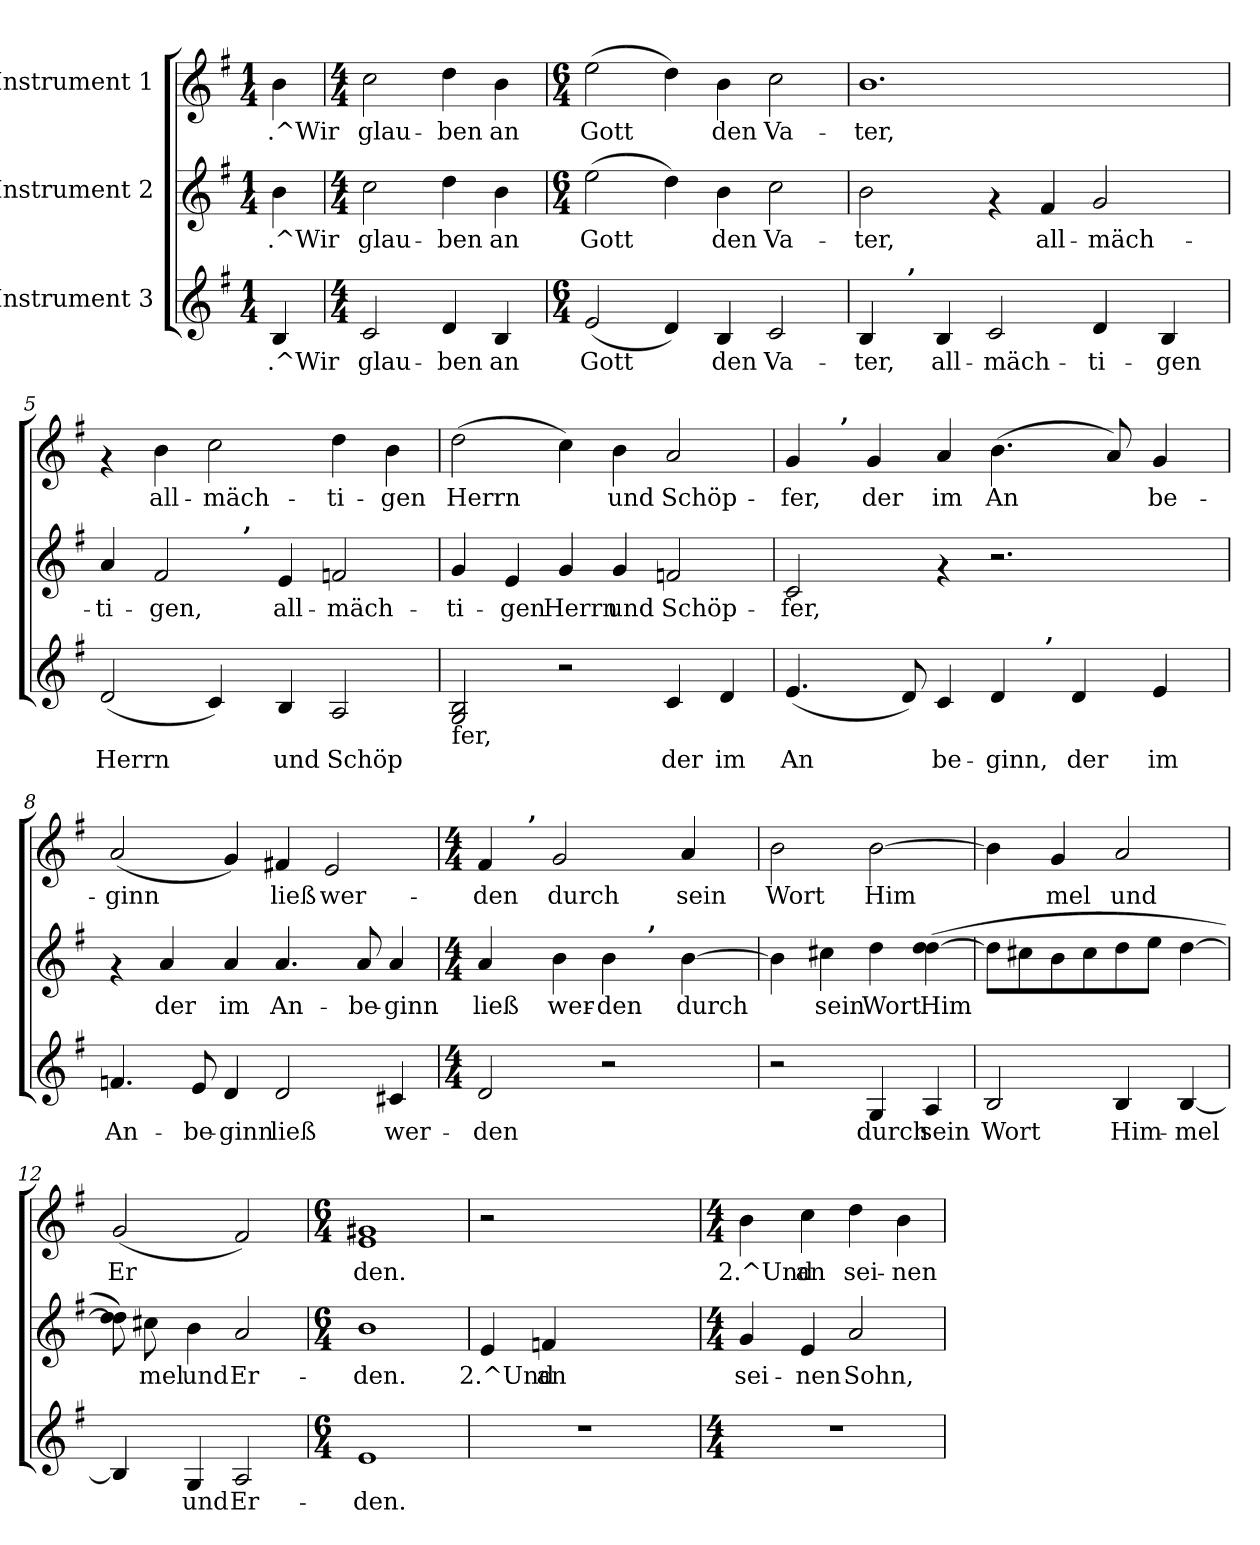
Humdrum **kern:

**kern	**text	**kern	**text	**kern	**text
*part3	*part3	*part2	*part2	*part1	*part1
*staff3	*staff3	*staff2	*staff2	*staff1	*staff1
*I"Instrument 3	*	*I"Instrument 2	*	*I"Instrument 1	*
!!LO:PB:g=z
*stria5	*	*stria5	*	*stria5	*
*clefG2	*	*clefG2	*	*clefG2	*
*k[f#]	*	*k[f#]	*	*k[f#]	*
*G:	*	*G:	*	*G:	*
*M1/4	*	*M1/4	*	*M1/4	*
=1	=1	=1	=1	=1	=1
!	!LO:LY:b:rj	!	!LO:LY:b:rj	!	!LO:LY:b:rj
4B/	.^Wir	4b\	.^Wir	4b\	.^Wir
=2	=2	=2	=2	=2	=2
*M4/4	*	*M4/4	*	*M4/4	*
!	!LO:LY:b:rj	!	!LO:LY:b:rj	!	!LO:LY:b:rj
2c/	glau-	2cc\	glau-	2cc\	glau-
!	!LO:LY:b:rj	!	!LO:LY:b:rj	!	!LO:LY:b:rj
4d/	-ben	4dd\	-ben	4dd\	-ben
!	!LO:LY:b:rj	!	!LO:LY:b:rj	!	!LO:LY:b:rj
4B/	an	4b\	an	4b\	an
=3	=3	=3	=3	=3	=3
*M6/4	*	*M6/4	*	*M6/4	*
!	!LO:LY:b:rj	!	!LO:LY:b:rj	!	!LO:LY:b:rj
(<2e/	Gott	(>2ee\	Gott	(>2ee\	Gott
!	!LO:LY:b:rj	!	!LO:LY:b:rj	!	!LO:LY:b:rj
4d/)	.	4dd\)	.	4dd\)	.
!	!LO:LY:b:rj	!	!LO:LY:b:rj	!	!LO:LY:b:rj
4B/	den	4b\	den	4b\	den
!	!LO:LY:b:rj	!	!LO:LY:b:rj	!	!LO:LY:b:rj
2c/	Va-	2cc\	Va-	2cc\	Va-
=4	=4	=4	=4	=4	=4
!	!LO:LY:b:rj	!	!LO:LY:b:rj	!	!LO:LY:b:rj
*^	*	*	*	*	*
4B/	8ryy	-ter,	2b\	-ter,	1.b	-ter,
.	32ryy	.	.	.	.	.
!	!LO:TX:a:B:t=,	!	!	!	!	!
.	1ryy	.	.	.	.	.
!	!	!LO:LY:b:rj	!	!	!	!
4B/	.	all-	.	.	.	.
!	!	!LO:LY:b:rj	!	!	!	!
2c/	.	-mäch-	4rf	.	.	.
!	!	!	!	!LO:LY:b:rj	!	!
.	.	.	4f#/	all-	.	.
!	!	!LO:LY:b:rj	!	!LO:LY:b:rj	!	!
4d/	.	-ti-	2g/	-mäch-	.	.
.	4ryy	.	.	.	.	.
!	!	!LO:LY:b:rj	!	!	!	!
4B/	.	-gen	.	.	.	.
.	16.ryy	.	.	.	.	.
=5	=5	=5	=5	=5	=5	=5
!	!	!LO:LY:b:rj	!	!LO:LY:b:rj	!	!
*v	*v	*	*^	*	*	*
(<2d/	Herrn	4a/	2ryy	-ti-	4rf	.
!	!	!	!	!LO:LY:b:rj	!	!LO:LY:b:rj
.	.	2f#/	.	-gen,	4b\	all-
!	!LO:LY:b:rj	!	!	!	!	!LO:LY:b:rj
4c/)	.	.	8ryy	.	2cc\	-mäch-
!	!	!	!LO:TX:a:B:t=,	!	!	!
.	.	.	2..ryy	.	.	.
!	!LO:LY:b:rj	!	!	!LO:LY:b:rj	!	!
4B/	und	4e/	.	all-	.	.
!	!LO:LY:b:rj	!	!	!LO:LY:b:rj	!	!LO:LY:b:rj
2A/	Schöp-	2fn/	.	-mäch-	4dd\	-ti-
!	!	!	!	!	!	!LO:LY:b:rj
.	.	.	.	.	4b\	-gen
!!LO:LB:g=z
=6	=6	=6	=6	=6	=6	=6
!LO:TX:b:t=fer,	!	!	!	!	!	!
!	!LO:LY:b:rj	!	!	!LO:LY:b:rj	!	!LO:LY:b:rj
*	*	*v	*v	*	*	*
2B/ 2G/	--	4g/	-ti-	(>2dd\	Herrn
!	!	!	!LO:LY:b:rj	!	!
.	.	4e/	-gen	.	.
!	!	!	!LO:LY:b:rj	!	!LO:LY:b:rj
2r	.	4g/	Herrn	4cc\)	.
!	!	!	!LO:LY:b:rj	!	!LO:LY:b:rj
.	.	4g/	und	4b\	und
!	!LO:LY:b:rj	!	!LO:LY:b:rj	!	!LO:LY:b:rj
4c/	-der	2fn/	Schöp-	2a/	Schöp-
!	!LO:LY:b:rj	!	!	!	!
4d/	im	.	.	.	.
=7	=7	=7	=7	=7	=7
!	!LO:LY:b:rj	!	!LO:LY:b:rj	!	!LO:LY:b:rj
*^	*	*	*	*^	*
(<4.e/	2ryy	An-	2c/	-fer,	4g/	8ryy	-fer,
.	.	.	.	.	.	32.ryy	.
!	!	!	!	!	!	!LO:TX:a:B:t=,	!
.	.	.	.	.	.	1ryy	.
!	!	!	!	!	!	!	!LO:LY:b:rj
.	.	.	.	.	4g/	.	der
!	!	!LO:LY:b:rj	!	!	!	!	!
8d/)	.	--	.	.	.	.	.
!	!	!LO:LY:b:rj	!	!	!	!	!LO:LY:b:rj
4c/	4ryy	-be-	4rf	.	4a/	.	im
!	!	!LO:LY:b:rj	!	!	!	!	!LO:LY:b:rj
4d/	8ryy	-ginn,	2.r	.	(>4.b\	.	An-
.	32.ryy	.	.	.	.	.	.
!	!LO:TX:a:B:t=,	!	!	!	!	!	!
.	2ryy	.	.	.	.	.	.
!	!	!LO:LY:b:rj	!	!	!	!	!
4d/	.	der	.	.	.	.	.
!	!	!	!	!	!	!	!LO:LY:b:rj
.	.	.	.	.	8a/)	.	--
.	.	.	.	.	.	4ryy	.
!	!	!LO:LY:b:rj	!	!	!	!	!LO:LY:b:rj
4e/	.	im	.	.	4g/	.	-be-
.	16ryy	.	.	.	.	16ryy	.
.	64ryy	.	.	.	.	64ryy	.
=8	=8	=8	=8	=8	=8	=8	=8
!	!	!LO:LY:b:rj	!	!	!	!	!LO:LY:b:rj
*v	*v	*	*	*	*v	*v	*
4.fn/	An-	4rf	.	(<2a/	-ginn
!	!	!	!LO:LY:b:rj	!	!
.	.	4a/	der	.	.
!	!LO:LY:b:rj	!	!	!	!
8e/	-be-	.	.	.	.
!	!LO:LY:b:rj	!	!LO:LY:b:rj	!	!LO:LY:b:rj
4d/	-ginn	4a/	im	4g/)	.
!	!LO:LY:b:rj	!	!LO:LY:b:rj	!	!LO:LY:b:rj
2d/	ließ	4.a/	An-	4f#X/	ließ
!	!	!	!	!	!LO:LY:b:rj
.	.	.	.	2e/	wer-
!	!	!	!LO:LY:b:rj	!	!
.	.	8a/	-be-	.	.
!	!LO:LY:b:rj	!	!LO:LY:b:rj	!	!
4c#X/	wer-	4a/	-ginn	.	.
!!LO:LB:g=z
=9	=9	=9	=9	=9	=9
*M4/4	*	*M4/4	*	*M4/4	*
!	!LO:LY:b:rj	!	!LO:LY:b:rj	!	!LO:LY:b:rj
*	*	*^	*	*^	*
2d/	-den	4a/	2ryy	ließ	4f#/	8ryy	-den
.	.	.	.	.	.	32.ryy	.
!	!	!	!	!	!	!LO:TX:a:B:t=,	!
.	.	.	.	.	.	2ryy	.
!	!	!	!	!LO:LY:b:rj	!	!	!LO:LY:b:rj
.	.	4b\	.	wer-	2g/	.	durch
!	!	!	!	!LO:LY:b:rj	!	!	!
2r	.	4b\	8ryy	-den	.	.	.
.	.	.	32ryy	.	.	.	.
!	!	!	!LO:TX:a:B:t=,	!	!	!	!
.	.	.	4ryy	.	.	.	.
.	.	.	.	.	.	4ryy	.
!	!	!	!	!LO:LY:b:rj	!	!	!LO:LY:b:rj
.	.	[>4b\	.	durch	4a/	.	sein
.	.	.	16.ryy	.	.	.	.
.	.	.	.	.	.	16ryy	.
.	.	.	.	.	.	64ryy	.
=10	=10	=10	=10	=10	=10	=10	=10
!	!	!	!	!LO:LY:b:rj	!	!	!LO:LY:b:rj
*	*	*v	*v	*	*	*	*
*	*	*	*	*v	*v	*
2r	.	4b\]	.	2b\	Wort
!	!	!	!LO:LY:b:rj	!	!
.	.	4cc#X\	sein	.	.
!	!LO:LY:b:rj	!	!LO:LY:b:rj	!	!LO:LY:b:rj
4G/	durch	4dd\	Wort	[>2b\	Him-
!	!LO:LY:b:rj	!	!LO:LY:b:rj	!	!
4A/	sein	(>4dd\ [>4dd\	Him-	.	.
=11	=11	=11	=11	=11	=11
!	!LO:LY:b:rj	!	!LO:LY:b:rj	!	!LO:LY:b:rj
2B/	Wort	8dd\L]	--	4b\]	--
!	!	!	!LO:LY:b:rj	!	!
.	.	8cc#X\	--	.	.
!	!	!	!LO:LY:b:rj	!	!LO:LY:b:rj
.	.	8b\	--	4g/	-mel
!	!	!	!LO:LY:b:rj	!	!
.	.	8cc#\	--	.	.
!	!LO:LY:b:rj	!	!LO:LY:b:rj	!	!LO:LY:b:rj
4B/	Him-	8dd\	--	2a/	und
!	!	!	!LO:LY:b:rj	!	!
.	.	8ee\J	--	.	.
!	!LO:LY:b:rj	!	!LO:LY:b:rj	!	!
[<4B/	-mel	[>4dd\	--	.	.
=12	=12	=12	=12	=12	=12
!	!LO:LY:b:rj	!	!LO:LY:b:rj	!	!LO:LY:b:rj
4B/]	.	8dd\ 8dd\])	--	(<2g/	Er-
!	!	!	!LO:LY:b:rj	!	!
.	.	8cc#X\	-mel	.	.
!	!LO:LY:b:rj	!	!LO:LY:b:rj	!	!
4G/	und	4b\	und	.	.
!	!LO:LY:b:rj	!	!LO:LY:b:rj	!	!LO:LY:b:rj
2A/	Er-	2a/	Er-	2f#/)	--
=13	=13	=13	=13	=13	=13
*M6/4	*	*M6/4	*	*M6/4	*
!	!LO:LY:b:rj	!	!LO:LY:b:rj	!	!LO:LY:b:rj
1e	-den.	1b	-den.	1g#X 1e	-den.
!!LO:LB:g=z
=14	=14	=14	=14	=14	=14
!	!	!	!LO:LY:b:rj	!	!
1.r	.	4e/	2.^Und	2r	.
!	!	!	!LO:LY:b:rj	!	!
.	.	4fn/	an	.	.
.	.	1ryy	.	1ryy	.
=15	=15	=15	=15	=15	=15
*M4/4	*	*M4/4	*	*M4/4	*
!	!	!	!LO:LY:b:rj	!	!LO:LY:b:rj
1r	.	4g/	sei-	4b\	2.^Und
!	!	!	!LO:LY:b:rj	!	!LO:LY:b:rj
.	.	4e/	-nen	4cc\	an
!	!	!	!LO:LY:b:rj	!	!LO:LY:b:rj
.	.	2a/	Sohn,	4dd\	sei-
!	!	!	!	!	!LO:LY:b:rj
.	.	.	.	4b\	-nen
=	=	=	=	=	=
*-	*-	*-	*-	*-	*-
